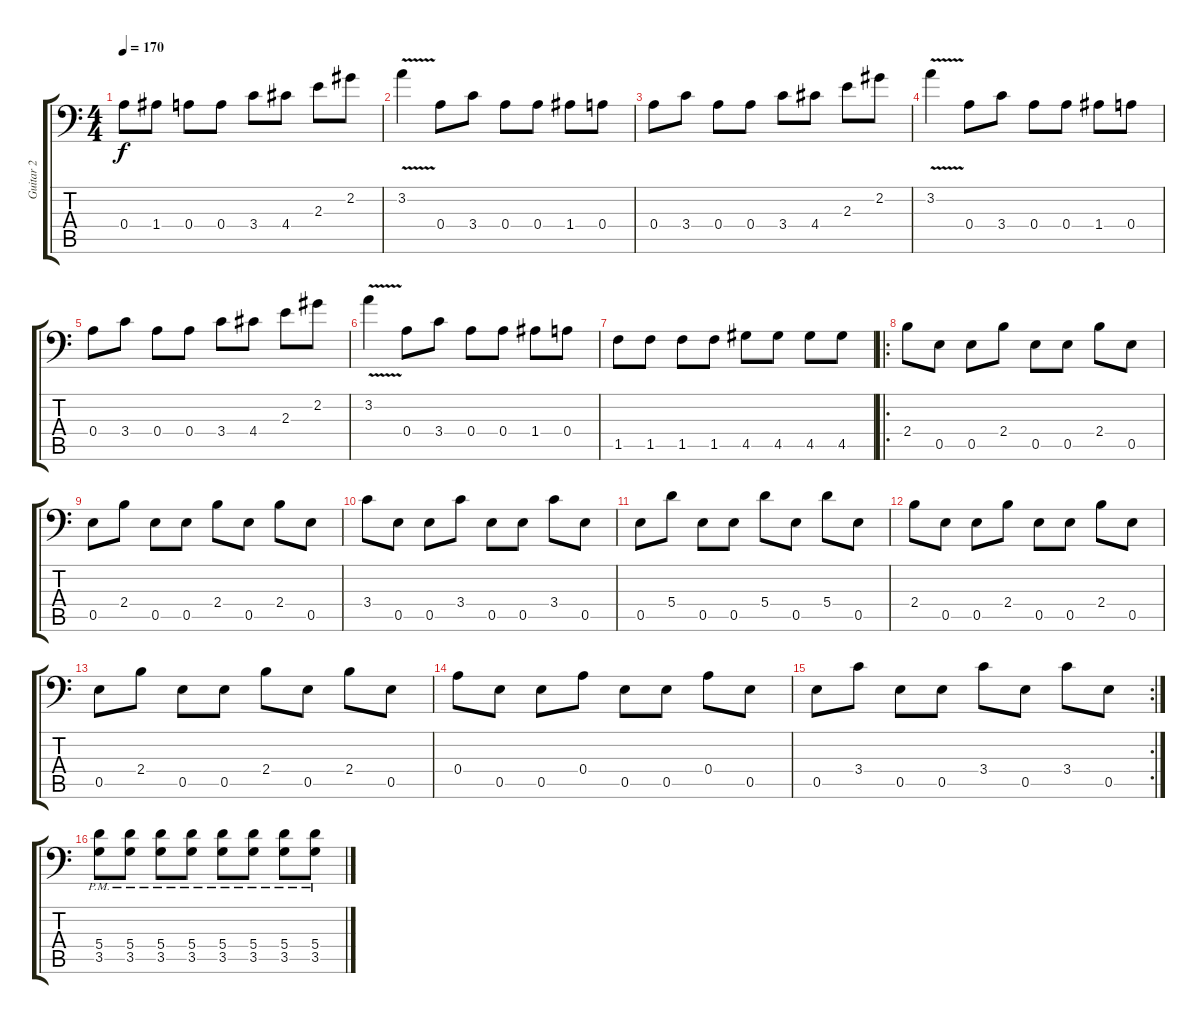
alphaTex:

\track ("Guitar 2" "Guitar 2") {instrument distortionguitar}
\staff {score tabs}
\tuning (B3 Gb3 D3 A2 E2 A1) {hide}
\ts (4 4)
\tempo 170
\clef f4
\ks c
0.4.8{dy f} 1.4.8 0.4.8 0.4.8 3.4.8 4.4.8 2.3.8 2.2.8 |
3.2{v}.4 0.4.8 3.4.8 0.4.8 0.4.8 1.4.8 0.4.8 |
0.4.8 3.4.8 0.4.8 0.4.8 3.4.8 4.4.8 2.3.8 2.2.8 |
3.2{v}.4 0.4.8 3.4.8 0.4.8 0.4.8 1.4.8 0.4.8 |
0.4.8 3.4.8 0.4.8 0.4.8 3.4.8 4.4.8 2.3.8 2.2.8 |
3.2{v}.4 0.4.8 3.4.8 0.4.8 0.4.8 1.4.8 0.4.8 |
1.5.8 1.5.8 1.5.8 1.5.8 4.5.8 4.5.8 4.5.8 4.5.8 |
\ro
2.4.8 0.5.8 0.5.8 2.4.8 0.5.8 0.5.8 2.4.8 0.5.8 |
0.5.8 2.4.8 0.5.8 0.5.8 2.4.8 0.5.8 2.4.8 0.5.8 |
3.4.8 0.5.8 0.5.8 3.4.8 0.5.8 0.5.8 3.4.8 0.5.8 |
0.5.8 5.4.8 0.5.8 0.5.8 5.4.8 0.5.8 5.4.8 0.5.8 |
2.4.8 0.5.8 0.5.8 2.4.8 0.5.8 0.5.8 2.4.8 0.5.8 |
0.5.8 2.4.8 0.5.8 0.5.8 2.4.8 0.5.8 2.4.8 0.5.8 |
0.4.8 0.5.8 0.5.8 0.4.8 0.5.8 0.5.8 0.4.8 0.5.8 |
\rc 2
0.5.8 3.4.8 0.5.8 0.5.8 3.4.8 0.5.8 3.4.8 0.5.8 |
(5.4{pm} 3.5{pm}).8 (5.4{pm} 3.5{pm}).8 (5.4{pm} 3.5{pm}).8 (5.4{pm} 3.5{pm}).8 (5.4{pm} 3.5{pm}).8 (5.4{pm} 3.5{pm}).8 (5.4{pm} 3.5{pm}).8 (5.4{pm} 3.5{pm}).8
